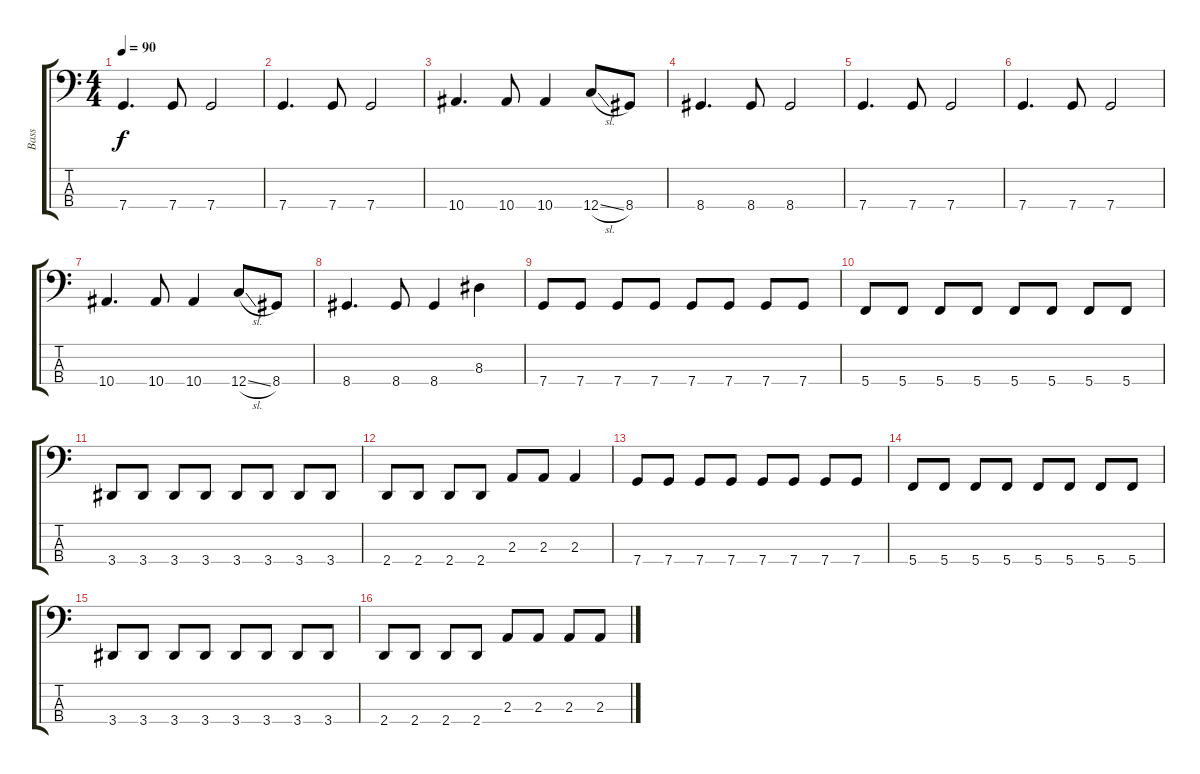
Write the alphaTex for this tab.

\track ("Bass" "Bass") {instrument electricbassfinger}
\staff {score tabs}
\tuning (F2 C2 G1 C1) {hide}
\ts (4 4)
\tempo 90
\clef f4
\ks c
7.4.4{d dy f} 7.4.8 7.4.2 |
7.4.4{d} 7.4.8 7.4.2 |
10.4.4{d} 10.4.8 10.4.4 12.4{sl}.8 8.4.8 |
8.4.4{d} 8.4.8 8.4.2 |
7.4.4{d} 7.4.8 7.4.2 |
7.4.4{d} 7.4.8 7.4.2 |
10.4.4{d} 10.4.8 10.4.4 12.4{sl}.8 8.4.8 |
8.4.4{d} 8.4.8 8.4.4 8.3.4 |
7.4.8 7.4.8 7.4.8 7.4.8 7.4.8 7.4.8 7.4.8 7.4.8 |
5.4.8 5.4.8 5.4.8 5.4.8 5.4.8 5.4.8 5.4.8 5.4.8 |
3.4.8 3.4.8 3.4.8 3.4.8 3.4.8 3.4.8 3.4.8 3.4.8 |
2.4.8 2.4.8 2.4.8 2.4.8 2.3.8 2.3.8 2.3.4 |
7.4.8 7.4.8 7.4.8 7.4.8 7.4.8 7.4.8 7.4.8 7.4.8 |
5.4.8 5.4.8 5.4.8 5.4.8 5.4.8 5.4.8 5.4.8 5.4.8 |
3.4.8 3.4.8 3.4.8 3.4.8 3.4.8 3.4.8 3.4.8 3.4.8 |
2.4.8 2.4.8 2.4.8 2.4.8 2.3.8 2.3.8 2.3.8 2.3.8
